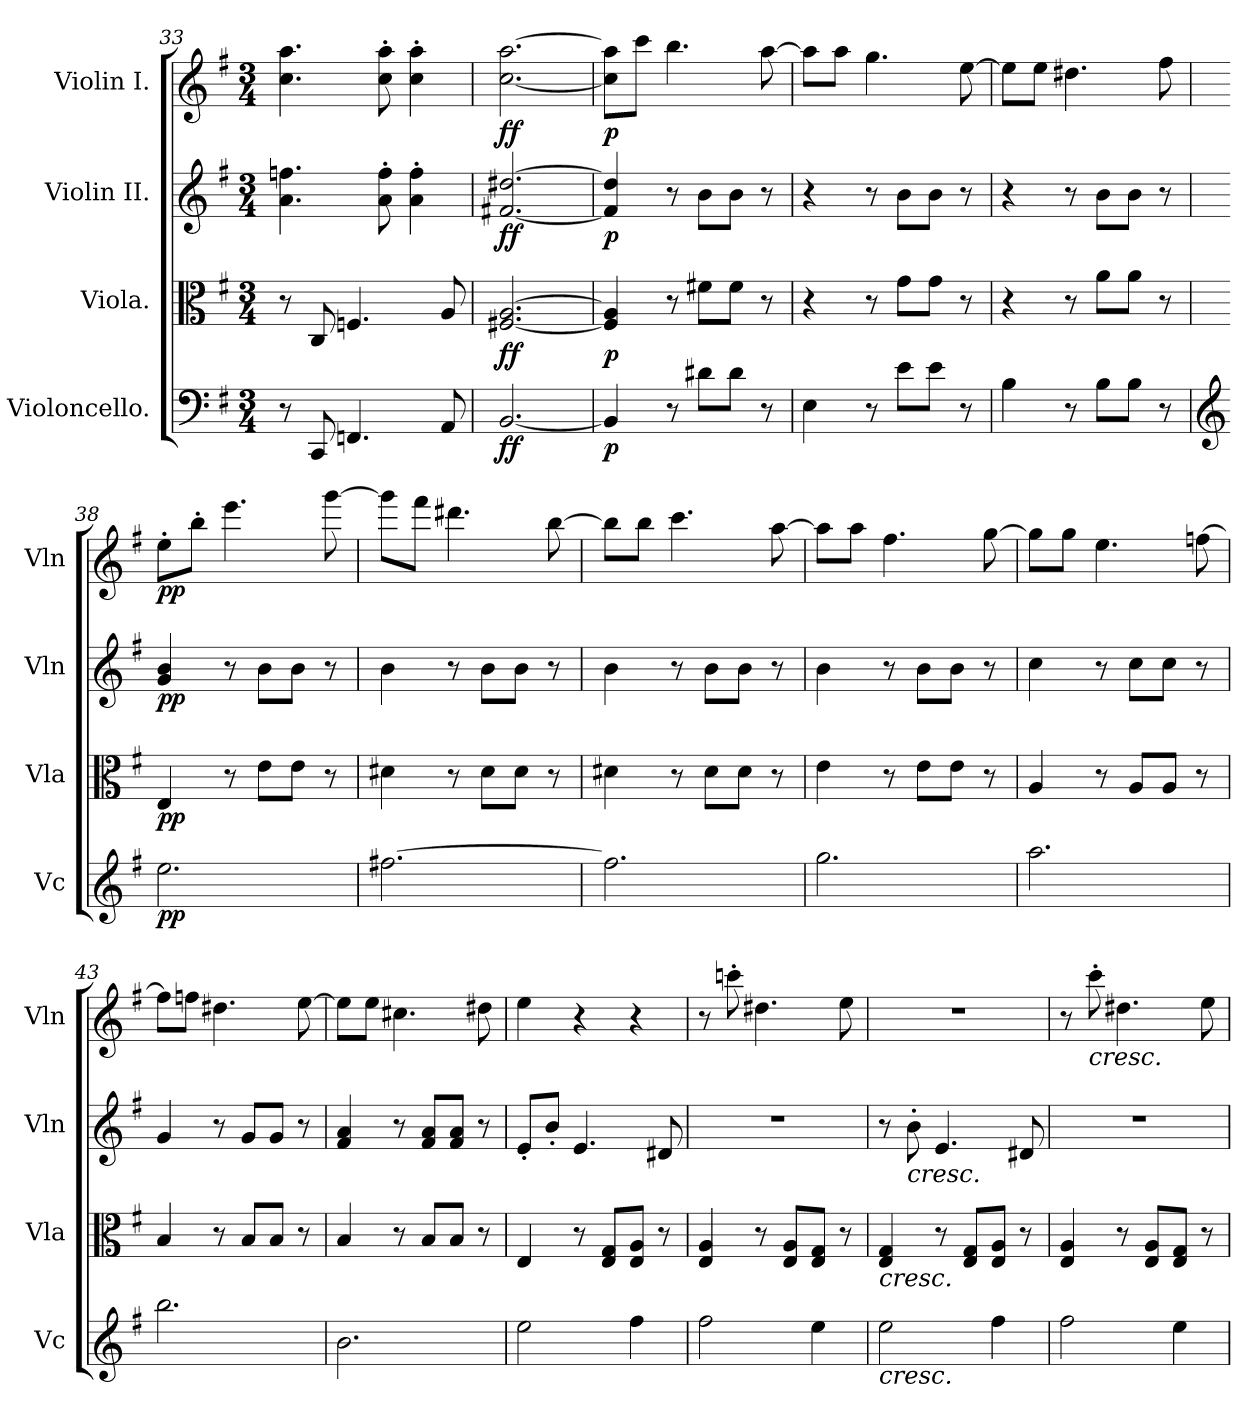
**kern	**dynam	**kern	**dynam	**kern	**dynam	**kern	**dynam
*part4	*part4	*part3	*part3	*part2	*part2	*part1	*part1
*staff4	*staff4	*staff3	*staff3	*staff2	*staff2	*staff1	*staff1
*I"Violoncello.	*	*I"Viola.	*	*I"Violin II.	*	*I"Violin I.	*
*I'Vc	*	*I'Vla	*	*I'Vln	*	*I'Vln	*
*clefF4	*	*clefC3	*	*clefG2	*	*clefG2	*
*k[f#]	*	*k[f#]	*	*k[f#]	*	*k[f#]	*
*M3/4	*	*M3/4	*	*M3/4	*	*M3/4	*
=33	=33	=33	=33	=33	=33	=33	=33
8r	.	8r	.	4.a\ 4.ffn\	.	4.cc\ 4.aa\	.
8CC/	.	8C/	.	.	.	.	.
4.FFn/	.	4.Fn/	.	.	.	.	.
.	.	.	.	8a\' 8ff\'	.	8cc\' 8aa\'	.
.	.	.	.	4a\' 4ff\'	.	4cc\' 4aa\'	.
8AA/	.	8A/	.	.	.	.	.
=34	=34	=34	=34	=34	=34	=34	=34
!	!LO:DY:b	!	!LO:DY:b	!	!LO:DY:b	!	!LO:DY:b
[2.BB/	ff	[2.F#X/ [2.A/	ff	[2.f#X/ [2.dd#X/	ff	[2.cc\ [2.aa\	ff
=35	=35	=35	=35	=35	=35	=35	=35
!	!LO:DY:b	!	!LO:DY:b	!	!LO:DY:b	!	!LO:DY:b
4BB/]	p	4F#/] 4A/]	p	4f#/] 4dd#/]	p	8cc\] 8aa\]L	p
.	.	.	.	.	.	8ccc\J	.
8r	.	8r	.	8r	.	4.bb\	.
8d#X\L	.	8f#X\L	.	8b\L	.	.	.
8d#\J	.	8f#\J	.	8b\J	.	.	.
8r	.	8r	.	8r	.	[8aa\	.
=36	=36	=36	=36	=36	=36	=36	=36
4E\	.	4r	.	4r	.	8aa\L]	.
.	.	.	.	.	.	8aa\J	.
8r	.	8r	.	8r	.	4.gg\	.
8e\L	.	8g\L	.	8b\L	.	.	.
8e\J	.	8g\J	.	8b\J	.	.	.
8r	.	8r	.	8r	.	[8ee\	.
=37	=37	=37	=37	=37	=37	=37	=37
4B\	.	4r	.	4r	.	8ee\L]	.
.	.	.	.	.	.	8ee\J	.
8r	.	8r	.	8r	.	4.dd#X\	.
8B\L	.	8a\L	.	8b\L	.	.	.
8B\J	.	8a\J	.	8b\J	.	.	.
8r	.	8r	.	8r	.	8ff#\	.
!!LO:LB:g=z
=38	=38	=38	=38	=38	=38	=38	=38
*clefG2	*	*	*	*	*	*	*
!	!LO:DY:b	!	!LO:DY:b	!	!LO:DY:b	!	!LO:DY:b
2.ee\	pp	4E/	pp	4g/ 4b/	pp	8ee'\L	pp
.	.	.	.	.	.	8bb'\J	.
.	.	8r	.	8r	.	4.eee\	.
.	.	8e\L	.	8b\L	.	.	.
.	.	8e\J	.	8b\J	.	.	.
.	.	8r	.	8r	.	[8ggg\	.
=39	=39	=39	=39	=39	=39	=39	=39
[2.ff#X\	.	4d#X\	.	4b\	.	8ggg\L]	.
.	.	.	.	.	.	8fff#\J	.
.	.	8r	.	8r	.	4.ddd#X\	.
.	.	8d#\L	.	8b\L	.	.	.
.	.	8d#\J	.	8b\J	.	.	.
.	.	8r	.	8r	.	[8bb\	.
=40	=40	=40	=40	=40	=40	=40	=40
2.ff#\]	.	4d#X\	.	4b\	.	8bb\L]	.
.	.	.	.	.	.	8bb\J	.
.	.	8r	.	8r	.	4.ccc\	.
.	.	8d#\L	.	8b\L	.	.	.
.	.	8d#\J	.	8b\J	.	.	.
.	.	8r	.	8r	.	[8aa\	.
=41	=41	=41	=41	=41	=41	=41	=41
2.gg\	.	4e\	.	4b\	.	8aa\L]	.
.	.	.	.	.	.	8aa\J	.
.	.	8r	.	8r	.	4.ff#\	.
.	.	8e\L	.	8b\L	.	.	.
.	.	8e\J	.	8b\J	.	.	.
.	.	8r	.	8r	.	[8gg\	.
=42	=42	=42	=42	=42	=42	=42	=42
2.aa\	.	4A/	.	4cc\	.	8gg\L]	.
.	.	.	.	.	.	8gg\J	.
.	.	8r	.	8r	.	4.ee\	.
.	.	8A/L	.	8cc\L	.	.	.
.	.	8A/J	.	8cc\J	.	.	.
.	.	8r	.	8r	.	[8ffn\	.
!!LO:PB:g=z
=43	=43	=43	=43	=43	=43	=43	=43
2.bb\	.	4B/	.	4g/	.	8ff\L]	.
.	.	.	.	.	.	8ffn\J	.
.	.	8r	.	8r	.	4.dd#X\	.
.	.	8B/L	.	8g/L	.	.	.
.	.	8B/J	.	8g/J	.	.	.
.	.	8r	.	8r	.	[8ee\	.
!!LO:LB:g=z
=44	=44	=44	=44	=44	=44	=44	=44
2.b\	.	4B/	.	4f#/ 4a/	.	8ee\L]	.
.	.	.	.	.	.	8ee\J	.
.	.	8r	.	8r	.	4.cc#X\	.
.	.	8B/L	.	8f#/ 8a/L	.	.	.
.	.	8B/J	.	8f#/ 8a/J	.	.	.
.	.	8r	.	8r	.	8dd#X\	.
=45	=45	=45	=45	=45	=45	=45	=45
2ee\	.	4E/	.	8e'/L	.	4ee\	.
.	.	.	.	8b'/J	.	.	.
.	.	8r	.	4.e/	.	4r	.
.	.	8E/ 8G/L	.	.	.	.	.
4ff#\	.	8E/ 8A/J	.	.	.	4r	.
.	.	8r	.	8d#X/	.	.	.
=46	=46	=46	=46	=46	=46	=46	=46
2ff#\	.	4E/ 4A/	.	2.r	.	8r	.
.	.	.	.	.	.	8cccn'\	.
.	.	8r	.	.	.	4.dd#X\	.
.	.	8E/ 8A/L	.	.	.	.	.
4ee\	.	8E/ 8G/J	.	.	.	.	.
.	.	8r	.	.	.	8ee\	.
=47	=47	=47	=47	=47	=47	=47	=47
!	!	!LO:TX:b:i:t=cresc.	!	!	!	!	!
!LO:TX:b:i:t=cresc.	!	!	!	!	!	!	!
2ee\	.	4E/ 4G/	.	8r	.	2.r	.
!	!	!	!	!LO:TX:b:i:t=cresc.	!	!	!
.	.	.	.	8b'\	.	.	.
.	.	8r	.	4.e/	.	.	.
.	.	8E/ 8G/L	.	.	.	.	.
4ff#\	.	8E/ 8A/J	.	.	.	.	.
.	.	8r	.	8d#X/	.	.	.
=48	=48	=48	=48	=48	=48	=48	=48
2ff#\	.	4E/ 4A/	.	2.r	.	8r	.
!	!	!	!	!	!	!LO:TX:b:i:t=cresc.	!
.	.	.	.	.	.	8ccc'\	.
.	.	8r	.	.	.	4.dd#X\	.
.	.	8E/ 8A/L	.	.	.	.	.
4ee\	.	8E/ 8G/J	.	.	.	.	.
.	.	8r	.	.	.	8ee\	.
=	=	=	=	=	=	=	=
*-	*-	*-	*-	*-	*-	*-	*-
